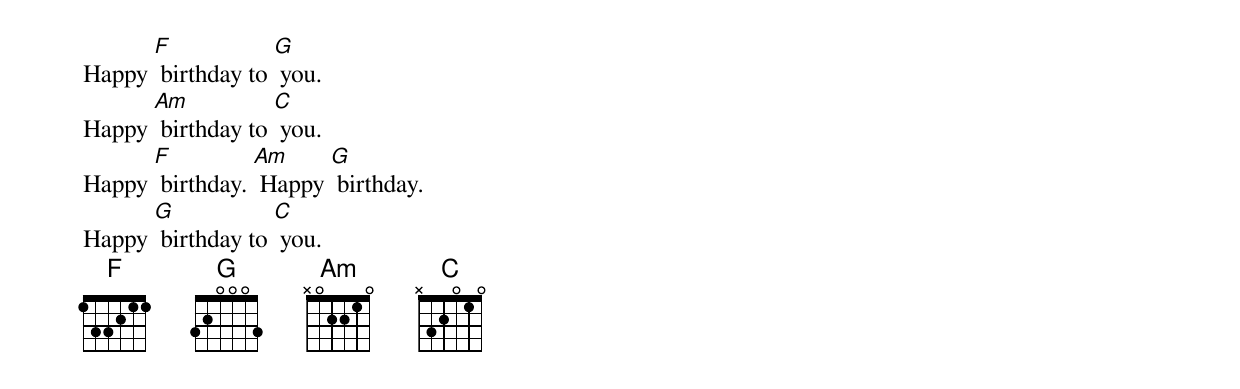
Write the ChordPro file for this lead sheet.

Happy [F] birthday to [G] you.
Happy [Am] birthday to [C] you.
Happy [F] birthday. [Am] Happy [G] birthday.
Happy [G] birthday to [C] you.
